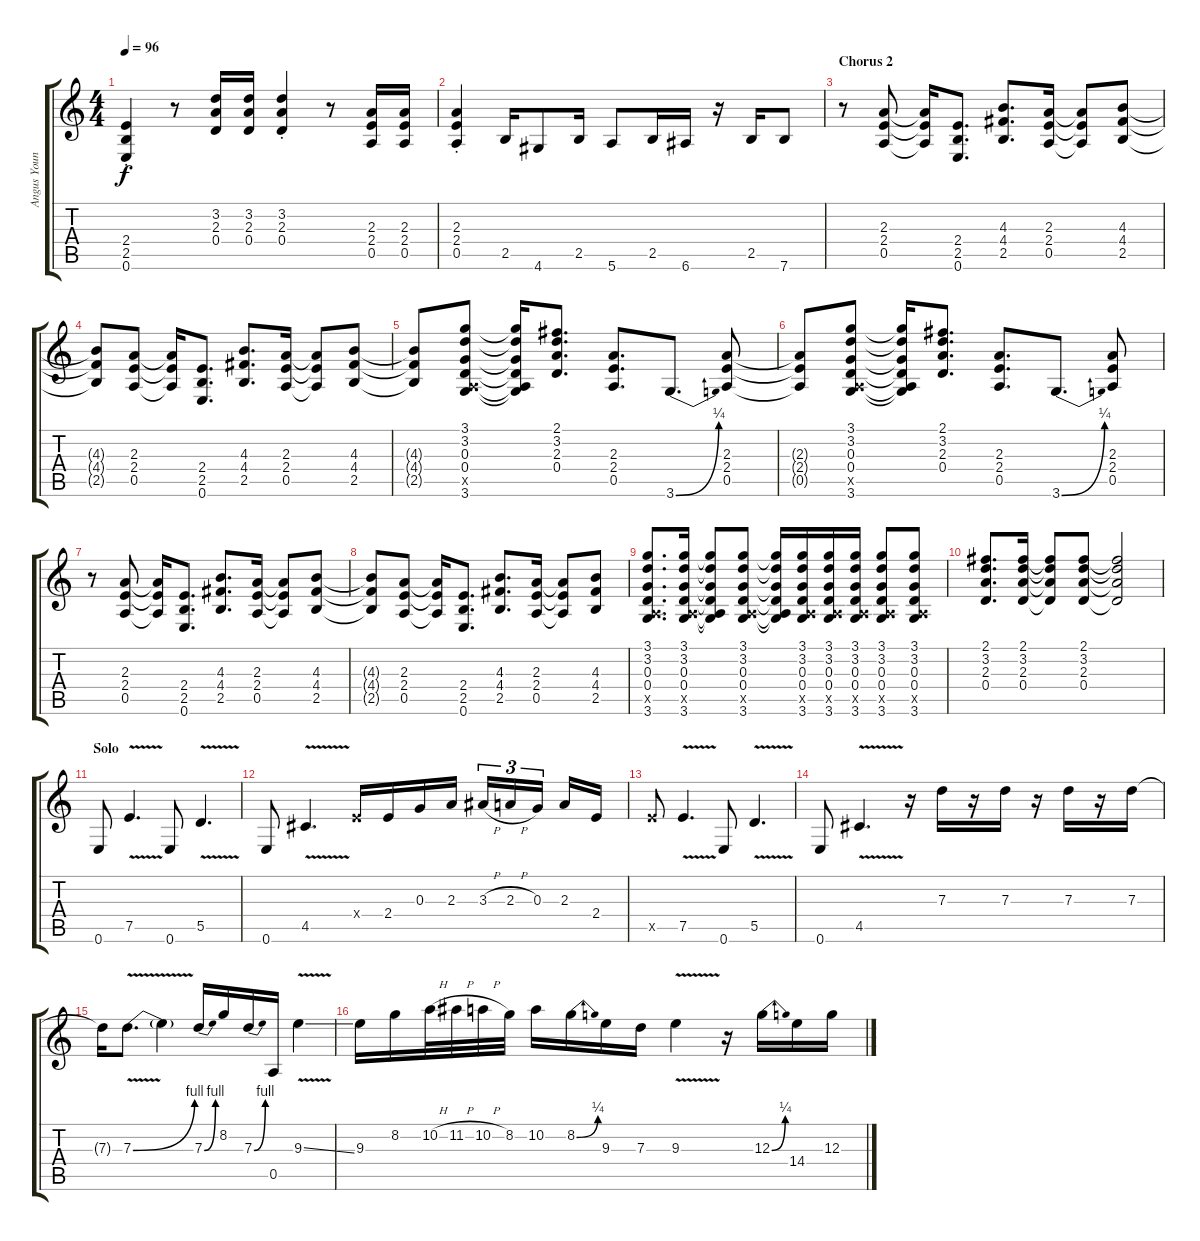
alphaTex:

\track ("Angus Young" "Angus Youn") {instrument distortionguitar}
\staff {score tabs}
\tuning (E4 B3 G3 D3 A2 E2) {hide}
\ts (4 4)
\tempo 96
\clef g2
\ks c
(2.4{st} 2.5{st} 0.6{st}).4{dy f} r.8 (3.2 2.3 0.4).16 (3.2 2.3 0.4).16 (3.2{st} 2.3{st} 0.4{st}).4 r.8 (2.3 2.4 0.5).16 (2.3 2.4 0.5).16 |
(2.3{st} 2.4{st} 0.5{st}).4 2.5.16 4.6.8 2.5.16 5.6.8 2.5.16 6.6.16 r.16 2.5.16 7.6.8 |
\section ("" "Chorus 2")
r.8 (2.3 2.4 0.5).8 (2.3{t} 2.4{t} 0.5{t}).16 (2.4 2.5 0.6).8{d} (4.3 4.4 2.5).8{d} (2.3 2.4 0.5).16 (2.3{t} 2.4{t} 0.5{t}).8 (4.3 4.4 2.5).8 |
(4.3{t} 4.4{t} 2.5{t}).8 (2.3 2.4 0.5).8 (2.3{t} 2.4{t} 0.5{t}).16 (2.4 2.5 0.6).8{d} (4.3 4.4 2.5).8{d} (2.3 2.4 0.5).16 (2.3{t} 2.4{t} 0.5{t}).8 (4.3 4.4 2.5).8 |
(4.3{t} 4.4{t} 2.5{t}).8 (3.1 3.2 0.3 0.4 0.5{x} 3.6).8 (3.1{t} 3.2{t} 0.3{t} 0.4{t} 0.5{t} 3.6{t}).16 (2.1 3.2 2.3 0.4).8{d} (2.3 2.4 0.5).8{d} 3.6{be (bend 0 0 60 1)}.8{d} (2.3 2.4 0.5).8 |
(2.3{t} 2.4{t} 0.5{t}).8 (3.1 3.2 0.3 0.4 0.5{x} 3.6).8 (3.1{t} 3.2{t} 0.3{t} 0.4{t} 0.5{t} 3.6{t}).16 (2.1 3.2 2.3 0.4).8{d} (2.3 2.4 0.5).8{d} 3.6{be (bend 0 0 60 1)}.8{d} (2.3 2.4 0.5).8 |
r.8 (2.3 2.4 0.5).8 (2.3{t} 2.4{t} 0.5{t}).16 (2.4 2.5 0.6).8{d} (4.3 4.4 2.5).8{d} (2.3 2.4 0.5).16 (2.3{t} 2.4{t} 0.5{t}).8 (4.3 4.4 2.5).8 |
(4.3{t} 4.4{t} 2.5{t}).8 (2.3 2.4 0.5).8 (2.3{t} 2.4{t} 0.5{t}).16 (2.4 2.5 0.6).8{d} (4.3 4.4 2.5).8{d} (2.3 2.4 0.5).16 (2.3{t} 2.4{t} 0.5{t}).8 (4.3 4.4 2.5).8 |
(3.1 3.2 0.3 0.4 0.5{x} 3.6).8{d} (3.1 3.2 0.3 0.4 0.5{x} 3.6).16 (3.1{t} 3.2{t} 0.3{t} 0.4{t} 0.5{t} 3.6{t}).8 (3.1 3.2 0.3 0.4 0.5{x} 3.6).8 (3.1{t} 3.2{t} 0.3{t} 0.4{t} 0.5{t} 3.6{t}).16 (3.1 3.2 0.3 0.4 0.5{x} 3.6).16 (3.1 3.2 0.3 0.4 0.5{x} 3.6).16 (3.1 3.2 0.3 0.4 0.5{x} 3.6).16 (3.1 3.2 0.3 0.4 0.5{x} 3.6).8 (3.1 3.2 0.3 0.4 0.5{x} 3.6).8 |
(2.1 3.2 2.3 0.4).8{d} (2.1 3.2 2.3 0.4).16 (2.1{t} 3.2{t} 2.3{t} 0.4{t}).8 (2.1 3.2 2.3 0.4).8 (2.1{t} 3.2{t} 2.3{t} 0.4{t}).2 |
\section ("" "Solo")
0.6.8 7.5{v}.4{d} 0.6.8 5.5{v}.4{d} |
0.6.8 4.5{v}.4{d} 2.4{x}.16 2.4.16 0.3.16 2.3.16 3.3{h}.16{tu (3 2)} 2.3{h}.16{tu (3 2)} 0.3.16{tu (3 2)} 2.3.16 2.4.16 |
7.5{x}.8 7.5{v}.4{d} 0.6.8 5.5{v}.4{d} |
0.6.8 4.5{v}.4{d} r.16 7.3.16 r.16 7.3.16 r.16 7.3.16 r.16 7.3.16 |
7.3{t}.16 7.3{be (bend 0 0 60 4) v}.8{d} 7.3{t}.4 7.3{be (bend 0 0 60 4)}.16 8.2.16 7.3{be (bend 0 0 60 4)}.16 0.5.16 9.3{v ss}.4 |
9.3.16 8.2.16 10.2{h}.32 11.2{h}.32 10.2{h}.32 8.2.32 10.2.16 8.2{be (bend 0 0 60 1)}.16 9.3.16 7.3.16 9.3{v}.4 r.16 12.3{be (bend 0 0 60 1)}.16 14.4.16 12.3.16
